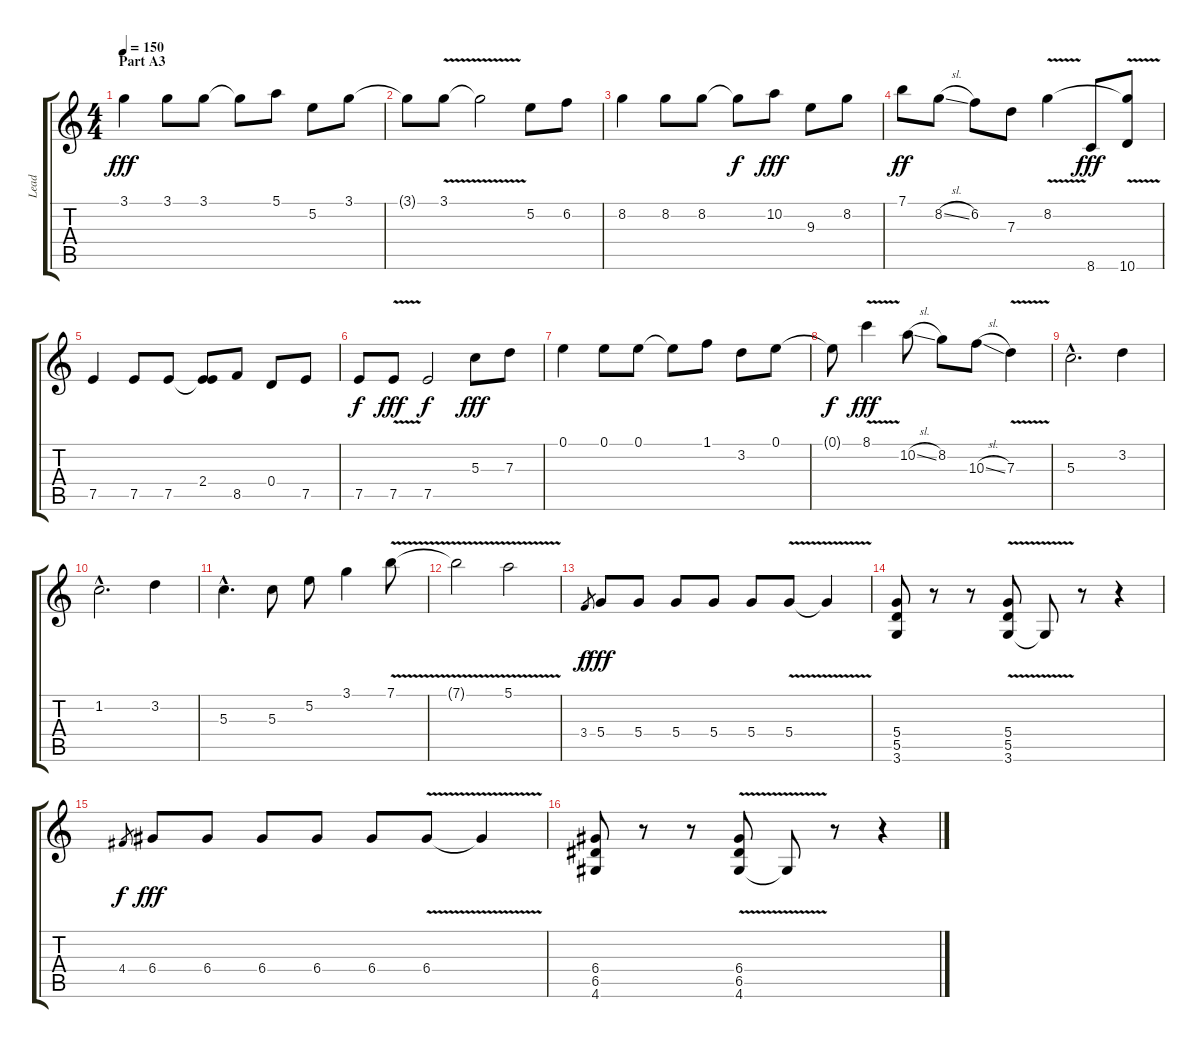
\track ("Lead" "Lead") {instrument acousticguitarnylon}
\staff {score tabs}
\tuning (E4 B3 G3 D3 A2 E2) {hide}
\ts (4 4)
\section ("" "Part A3")
\tempo 150
\clef g2
\ks c
3.1.4{dy fff} 3.1.8 3.1.8 3.1{t}.8 5.1.8 5.2.8 3.1.8 |
3.1{t}.8 3.1{v}.8 3.1{t}.2 5.2.8 6.2.8 |
8.2.4 8.2.8 8.2.8 8.2{t}.8{dy f} 10.2.8{dy fff} 9.3.8 8.2.8 |
7.1.8{dy ff} 8.2{sl}.8 6.2.8 7.3.8 8.2{v}.4 8.6.8{dy fff} (8.2{t} 10.6).8 |
7.5.4 7.5.8 7.5.8 (2.4 7.5{t}).8 8.5.8 0.4.8 7.5.8 |
7.5.8{dy f} 7.5{v}.8{dy fff} 7.5.2{dy f} 5.3.8{dy fff} 7.3.8 |
0.1.4 0.1.8 0.1.8 0.1{t}.8 1.1.8 3.2.8 0.1.8 |
0.1{t}.8{dy f} 8.1{v}.4{dy fff} 10.2{sl}.8 8.2.8 10.3{sl}.8 7.3{v}.4 |
5.3{hac}.2{d} 3.2.4 |
1.2{hac}.2{d} 3.2.4 |
5.3{hac}.4{d} 5.3.8 5.2.8 3.1.4 7.1{v}.8 |
7.1{t}.2 5.1{v}.2 |
3.4.8{gr dy f} 5.4.8{dy fff} 5.4.8 5.4.8 5.4.8 5.4.8 5.4{v}.8 5.4{t}.4 |
(5.4 5.5 3.6).8 r.8 r.8 (5.4 5.5 3.6{v}).8 3.6{t}.8 r.8 r.4 |
4.4.8{gr dy f} 6.4.8{dy fff} 6.4.8 6.4.8 6.4.8 6.4.8 6.4{v}.8 6.4{t}.4 |
(6.4 6.5 4.6).8 r.8 r.8 (6.4 6.5 4.6{v}).8 4.6{t}.8 r.8 r.4
